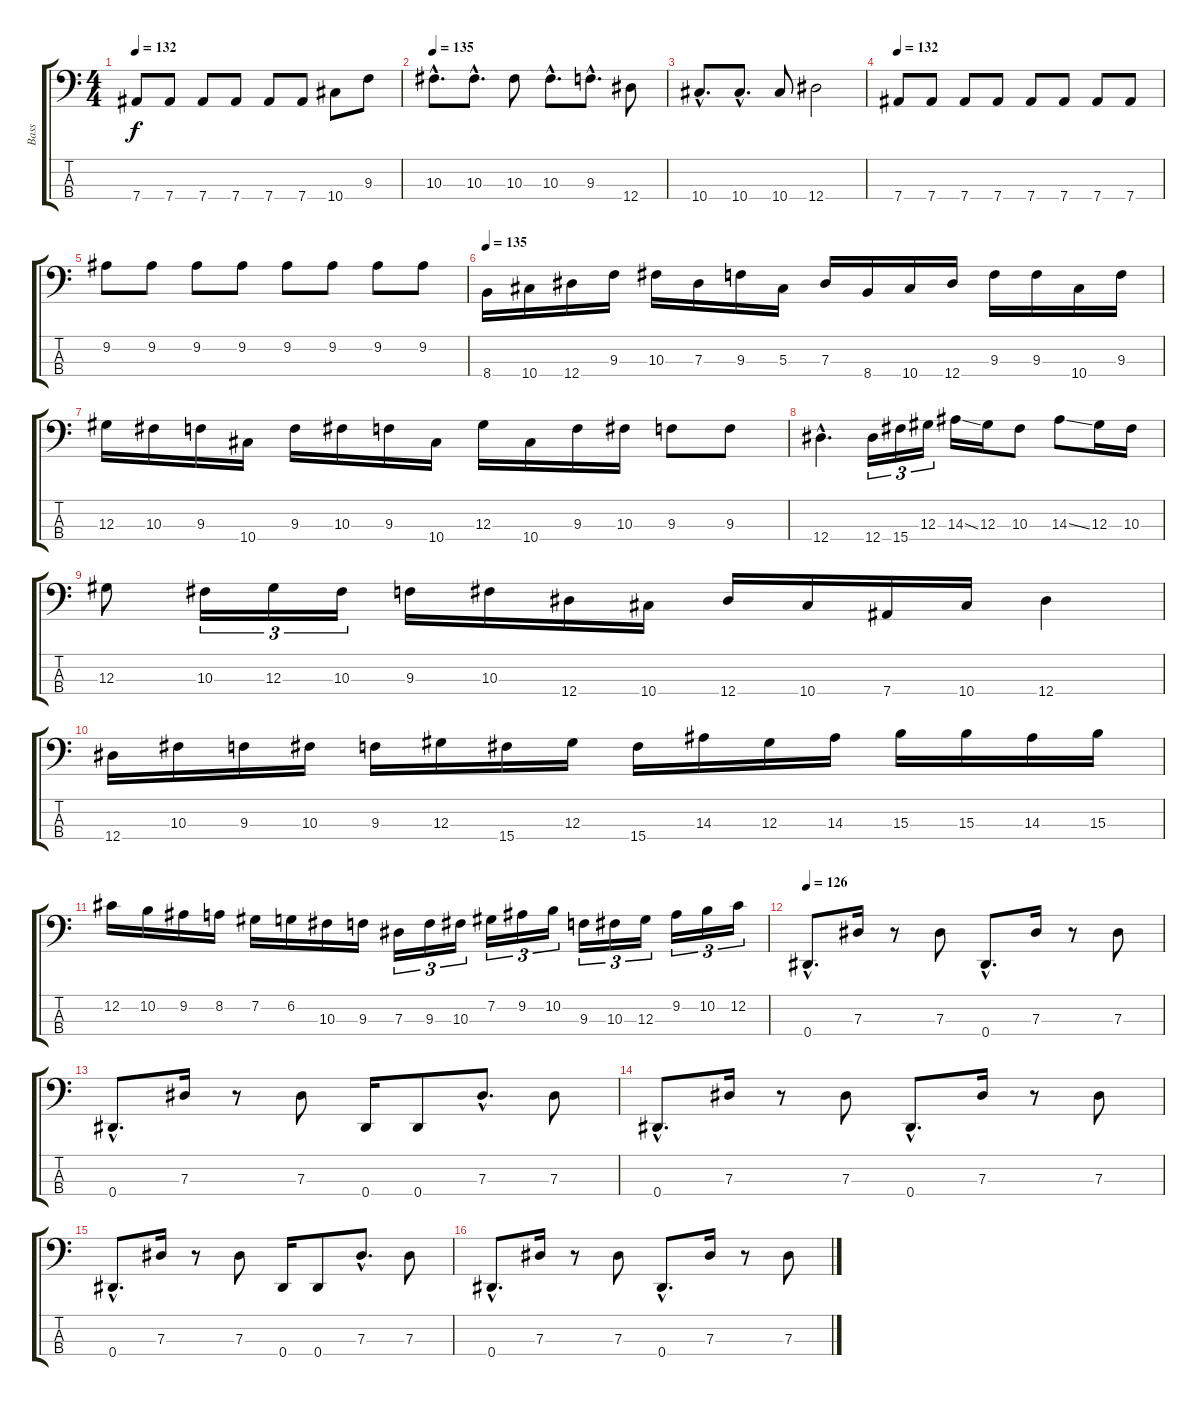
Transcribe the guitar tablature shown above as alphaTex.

\track ("Bass" "Bass") {instrument electricbassfinger}
\staff {score tabs}
\tuning (Gb2 Db2 Ab1 Eb1) {hide}
\ts (4 4)
\tempo 132
\clef f4
\ks c
7.4.8{dy f} 7.4.8 7.4.8 7.4.8 7.4.8 7.4.8 10.4.8 9.3.8 |
\tempo 135
10.3{hac}.8{d} 10.3{hac}.8{d} 10.3.8 10.3{hac}.8{d} 9.3{hac}.8{d} 12.4.8 |
10.4{hac}.8{d} 10.4{hac}.8{d} 10.4.8 12.4.2 |
\tempo 132
7.4.8 7.4.8 7.4.8 7.4.8 7.4.8 7.4.8 7.4.8 7.4.8 |
9.2.8 9.2.8 9.2.8 9.2.8 9.2.8 9.2.8 9.2.8 9.2.8 |
\tempo 135
8.4.16 10.4.16 12.4.16 9.3.16 10.3.16 7.3.16 9.3.16 5.3.16 7.3.16 8.4.16 10.4.16 12.4.16 9.3.16 9.3.16 10.4.16 9.3.16 |
12.3.16 10.3.16 9.3.16 10.4.16 9.3.16 10.3.16 9.3.16 10.4.16 12.3.16 10.4.16 9.3.16 10.3.16 9.3.8 9.3.8 |
12.4{hac}.4{d} 12.4.16{tu (3 2)} 15.4.16{tu (3 2)} 12.3.16{tu (3 2)} 14.3{ss}.16 12.3.16 10.3.8 14.3{ss}.8 12.3.16 10.3.16 |
12.3.8 10.3.16{tu (3 2)} 12.3.16{tu (3 2)} 10.3.16{tu (3 2)} 9.3.16 10.3.16 12.4.16 10.4.16 12.4.16 10.4.16 7.4.16 10.4.16 12.4.4 |
12.4.16 10.3.16 9.3.16 10.3.16 9.3.16 12.3.16 15.4.16 12.3.16 15.4.16 14.3.16 12.3.16 14.3.16 15.3.16 15.3.16 14.3.16 15.3.16 |
12.2.16 10.2.16 9.2.16 8.2.16 7.2.16 6.2.16 10.3.16 9.3.16 7.3.16{tu (3 2)} 9.3.16{tu (3 2)} 10.3.16{tu (3 2)} 7.2.16{tu (3 2)} 9.2.16{tu (3 2)} 10.2.16{tu (3 2)} 9.3.16{tu (3 2)} 10.3.16{tu (3 2)} 12.3.16{tu (3 2)} 9.2.16{tu (3 2)} 10.2.16{tu (3 2)} 12.2.16{tu (3 2)} |
\tempo 126
0.4{hac}.8{d volume 12} 7.3.16 r.8 7.3.8 0.4{hac}.8{d} 7.3.16 r.8 7.3.8 |
0.4{hac}.8{d} 7.3.16 r.8 7.3.8 0.4.16 0.4.8 7.3{hac}.8{d} 7.3.8 |
0.4{hac}.8{d} 7.3.16 r.8 7.3.8 0.4{hac}.8{d} 7.3.16 r.8 7.3.8 |
0.4{hac}.8{d} 7.3.16 r.8 7.3.8 0.4.16 0.4.8 7.3{hac}.8{d} 7.3.8 |
0.4{hac}.8{d} 7.3.16 r.8 7.3.8 0.4{hac}.8{d} 7.3.16 r.8 7.3.8
